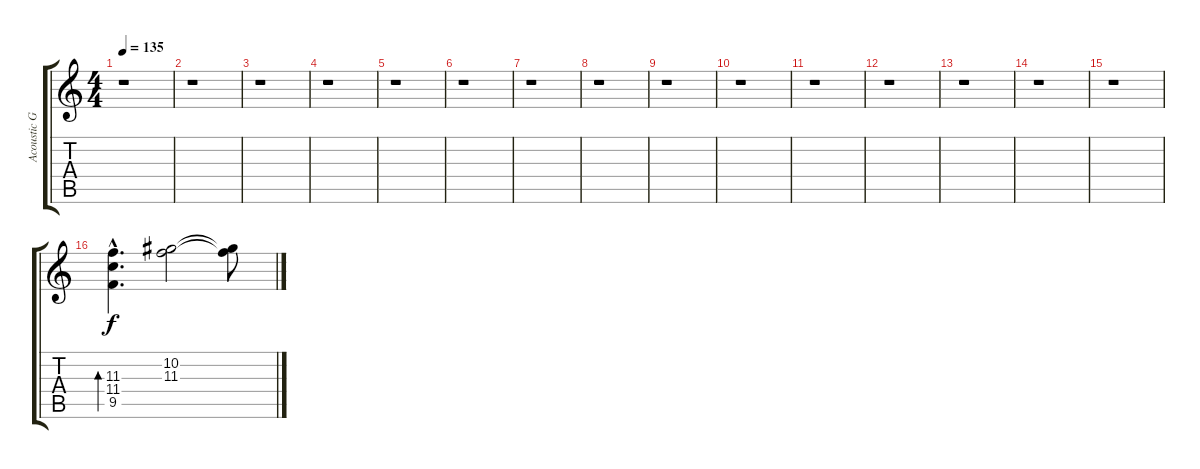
\track ("Acoustic Guitar (steel)" "Acoustic G") {instrument acousticguitarsteel}
\staff {score tabs}
\tuning (Eb4 Bb3 Gb3 Db3 Ab2 Eb2) {hide}
\ts (4 4)
\tempo 135
\clef g2
\ks c
r.1{dy f} |
r.1 |
r.1 |
r.1 |
r.1 |
r.1 |
r.1 |
r.1 |
r.1 |
r.1 |
r.1 |
r.1 |
r.1 |
r.1 |
r.1 |
(11.3{hac} 11.4 9.5).4{d bd 120} (10.2 11.3).2 (10.2{t} 11.3{t}).8
